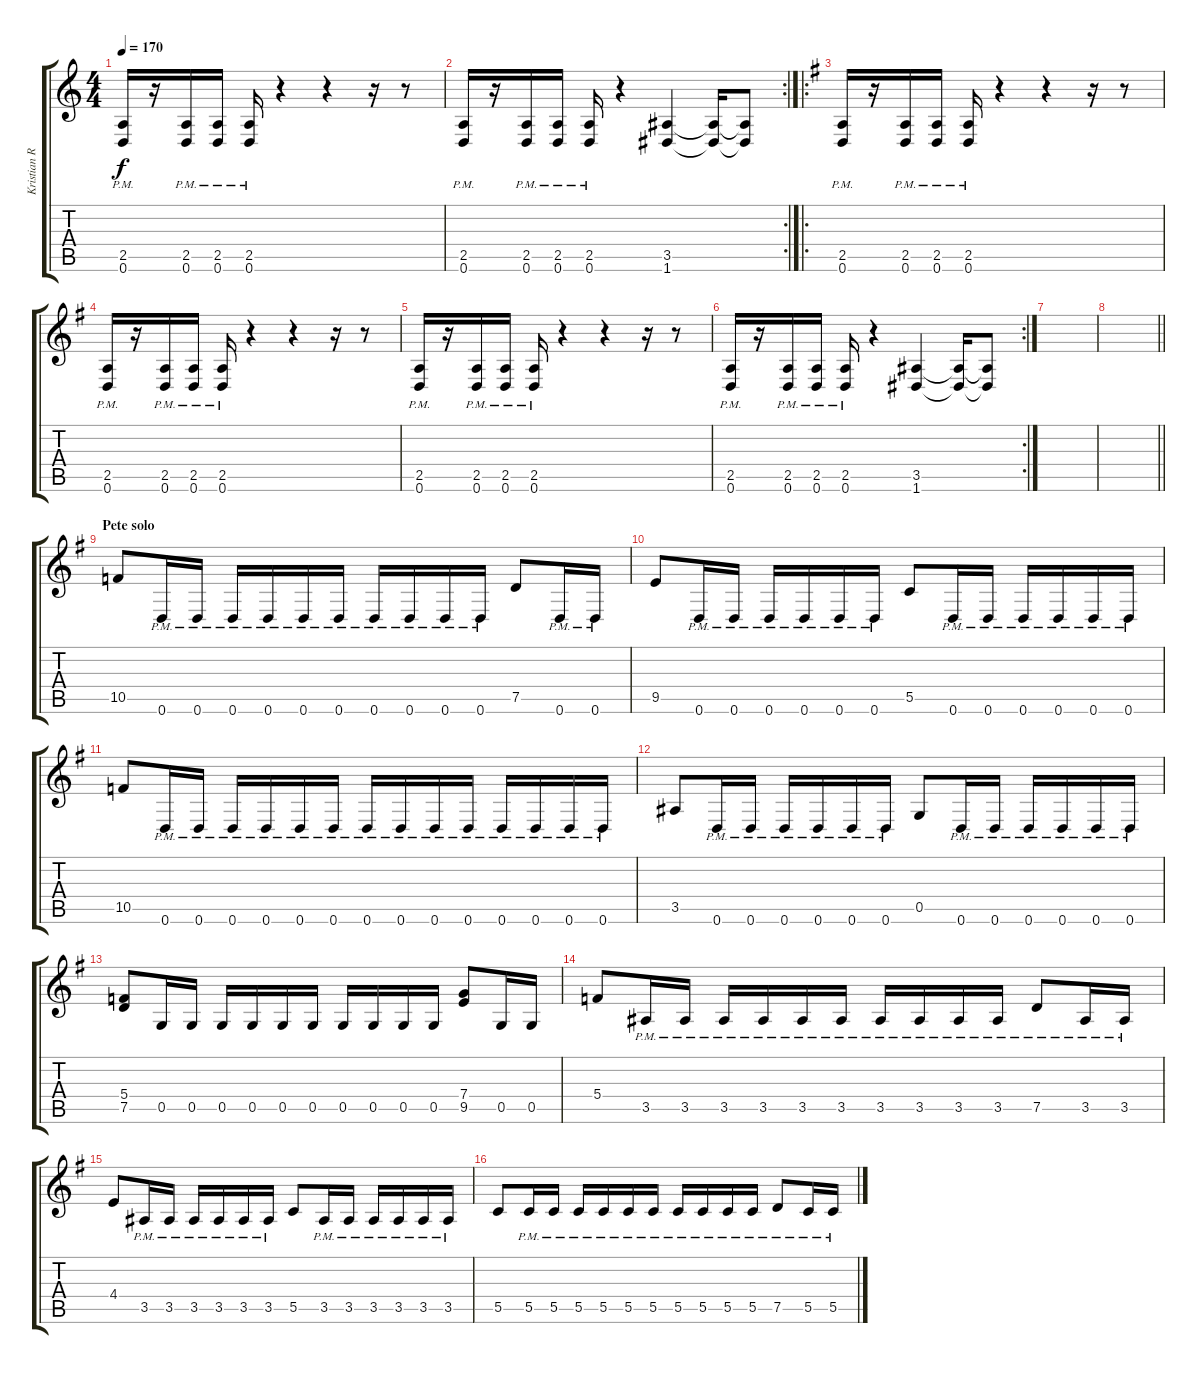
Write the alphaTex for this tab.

\track ("Kristian Ranta" "Kristian R") {instrument distortionguitar}
\staff {score tabs}
\tuning (D4 A3 F3 C3 G2 D2) {hide}
\ts (4 4)
\tempo 170
\clef g2
\ks c
(2.5{pm} 0.6{pm}).16{dy f} r.16 (2.5{pm} 0.6{pm}).16 (2.5{pm} 0.6{pm}).16 (2.5{pm} 0.6{pm}).16 r.4 r.4 r.16 r.8 |
\rc 2
(2.5{pm} 0.6{pm}).16 r.16 (2.5{pm} 0.6{pm}).16 (2.5{pm} 0.6{pm}).16 (2.5{pm} 0.6{pm}).16 r.4 (3.5 1.6).4 (3.5{t} 1.6{t}).16 (3.5{t} 1.6{t}).8 |
\ro
\ks g
(2.5{pm} 0.6{pm}).16 r.16 (2.5{pm} 0.6{pm}).16 (2.5{pm} 0.6{pm}).16 (2.5{pm} 0.6{pm}).16 r.4 r.4 r.16 r.8 |
(2.5{pm} 0.6{pm}).16 r.16 (2.5{pm} 0.6{pm}).16 (2.5{pm} 0.6{pm}).16 (2.5{pm} 0.6{pm}).16 r.4 r.4 r.16 r.8 |
(2.5{pm} 0.6{pm}).16 r.16 (2.5{pm} 0.6{pm}).16 (2.5{pm} 0.6{pm}).16 (2.5{pm} 0.6{pm}).16 r.4 r.4 r.16 r.8 |
\rc 2
(2.5{pm} 0.6{pm}).16 r.16 (2.5{pm} 0.6{pm}).16 (2.5{pm} 0.6{pm}).16 (2.5{pm} 0.6{pm}).16 r.4 (3.5 1.6).4 (3.5{t} 1.6{t}).16 (3.5{t} 1.6{t}).8 |
|
\barLineRight lightlight
|
\section ("" "Pete solo")
10.5.8 0.6{pm}.16 0.6{pm}.16 0.6{pm}.16 0.6{pm}.16 0.6{pm}.16 0.6{pm}.16 0.6{pm}.16 0.6{pm}.16 0.6{pm}.16 0.6{pm}.16 7.5.8 0.6{pm}.16 0.6{pm}.16 |
9.5.8 0.6{pm}.16 0.6{pm}.16 0.6{pm}.16 0.6{pm}.16 0.6{pm}.16 0.6{pm}.16 5.5.8 0.6{pm}.16 0.6{pm}.16 0.6{pm}.16 0.6{pm}.16 0.6{pm}.16 0.6{pm}.16 |
10.5.8 0.6{pm}.16 0.6{pm}.16 0.6{pm}.16 0.6{pm}.16 0.6{pm}.16 0.6{pm}.16 0.6{pm}.16 0.6{pm}.16 0.6{pm}.16 0.6{pm}.16 0.6{pm}.16 0.6{pm}.16 0.6{pm}.16 0.6{pm}.16 |
3.5.8 0.6{pm}.16 0.6{pm}.16 0.6{pm}.16 0.6{pm}.16 0.6{pm}.16 0.6{pm}.16 0.5.8 0.6{pm}.16 0.6{pm}.16 0.6{pm}.16 0.6{pm}.16 0.6{pm}.16 0.6{pm}.16 |
(5.4 7.5).8 0.5.16 0.5.16 0.5.16 0.5.16 0.5.16 0.5.16 0.5.16 0.5.16 0.5.16 0.5.16 (7.4 9.5).8 0.5.16 0.5.16 |
5.4.8 3.5{pm}.16 3.5{pm}.16 3.5{pm}.16 3.5{pm}.16 3.5{pm}.16 3.5{pm}.16 3.5{pm}.16 3.5{pm}.16 3.5{pm}.16 3.5{pm}.16 7.5{pm}.8 3.5{pm}.16 3.5{pm}.16 |
4.4.8 3.5{pm}.16 3.5{pm}.16 3.5{pm}.16 3.5{pm}.16 3.5{pm}.16 3.5{pm}.16 5.5.8 3.5{pm}.16 3.5{pm}.16 3.5{pm}.16 3.5{pm}.16 3.5{pm}.16 3.5{pm}.16 |
5.5.8 5.5{pm}.16 5.5{pm}.16 5.5{pm}.16 5.5{pm}.16 5.5{pm}.16 5.5{pm}.16 5.5{pm}.16 5.5{pm}.16 5.5{pm}.16 5.5{pm}.16 7.5{pm}.8 5.5{pm}.16 5.5{pm}.16
